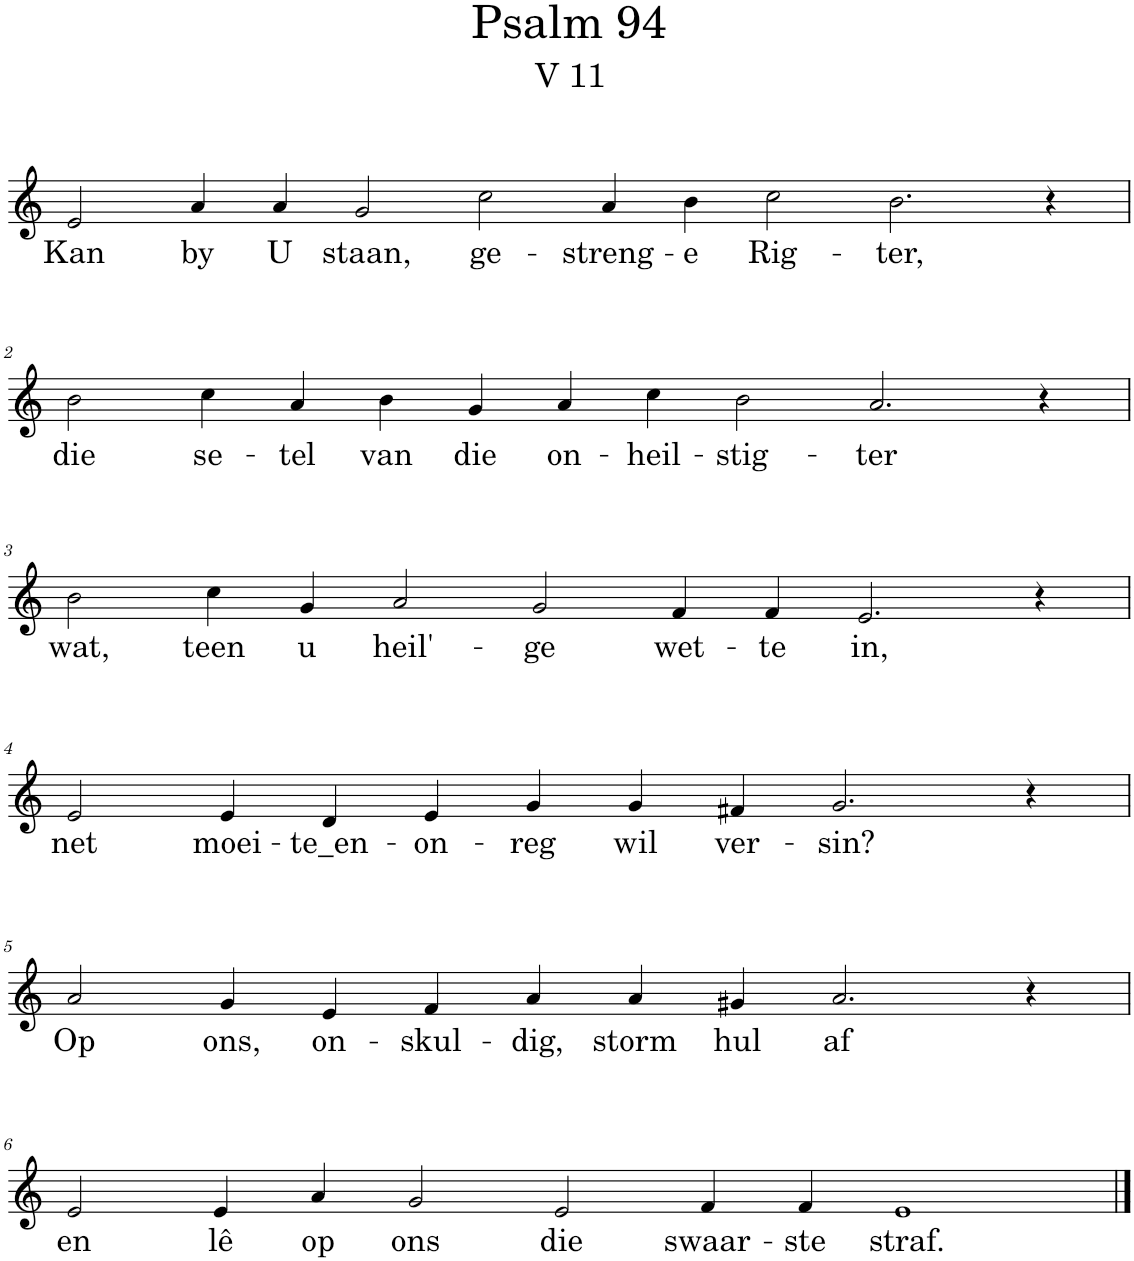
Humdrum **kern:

**kern	**text
*part1	*part1
*staff1	*staff1
*I"Pipe Organ	*
*I'Org.	*
*clefG2	*
*k[]	*
*M16/4	*
=1	=1
!	!LO:LY:b
2e/	Kan
!	!LO:LY:b
4a/	by
!	!LO:LY:b
4a/	U
!	!LO:LY:b
2g/	staan,
!	!LO:LY:b
2cc\	ge-
!	!LO:LY:b
4a/	-streng-
!	!LO:LY:b
4b\	-e
!	!LO:LY:b
2cc\	Rig-
!	!LO:LY:b
2.b\	-ter,
4r	.
!!LO:LB:g=z
=2	=2
*M14/4	*
!	!LO:LY:b
2b\	die
!	!LO:LY:b
4cc\	se-
!	!LO:LY:b
4a/	-tel
!	!LO:LY:b
4b\	van
!	!LO:LY:b
4g/	die
!	!LO:LY:b
4a/	on-
!	!LO:LY:b
4cc\	-heil-
!	!LO:LY:b
2b\	-stig-
!	!LO:LY:b
2.a/	-ter
4r	.
!!LO:LB:g=z
=3	=3
!	!LO:LY:b
2b\	wat,
!	!LO:LY:b
4cc\	teen
!	!LO:LY:b
4g/	u
!	!LO:LY:b
2a/	heil'-
!	!LO:LY:b
2g/	-ge
!	!LO:LY:b
4f/	wet-
!	!LO:LY:b
4f/	-te
!	!LO:LY:b
2.e/	in,
4r	.
!!LO:LB:g=z
=4	=4
*M12/4	*
!	!LO:LY:b
2e/	net
!	!LO:LY:b
4e/	moei-
!	!LO:LY:b
4d/	-te_en-
!	!LO:LY:b
4e/	-on-
!	!LO:LY:b
4g/	-reg
!	!LO:LY:b
4g/	wil
!	!LO:LY:b
4f#X/	ver-
!	!LO:LY:b
2.g/	-sin?
4r	.
!!LO:LB:g=z
=5	=5
!	!LO:LY:b
2a/	Op
!	!LO:LY:b
4g/	ons,
!	!LO:LY:b
4e/	on-
!	!LO:LY:b
4f/	-skul-
!	!LO:LY:b
4a/	-dig,
!	!LO:LY:b
4a/	storm
!	!LO:LY:b
4g#X/	hul
!	!LO:LY:b
2.a/	af
4r	.
!!LO:LB:g=z
=6	=6
*M14/4	*
!	!LO:LY:b
2e/	en
!	!LO:LY:b
4e/	lê
!	!LO:LY:b
4a/	op
!	!LO:LY:b
2g/	ons
!	!LO:LY:b
2e/	die
!	!LO:LY:b
4f/	swaar-
!	!LO:LY:b
4f/	-ste
!	!LO:LY:b
1e	straf.
==	==
*-	*-
